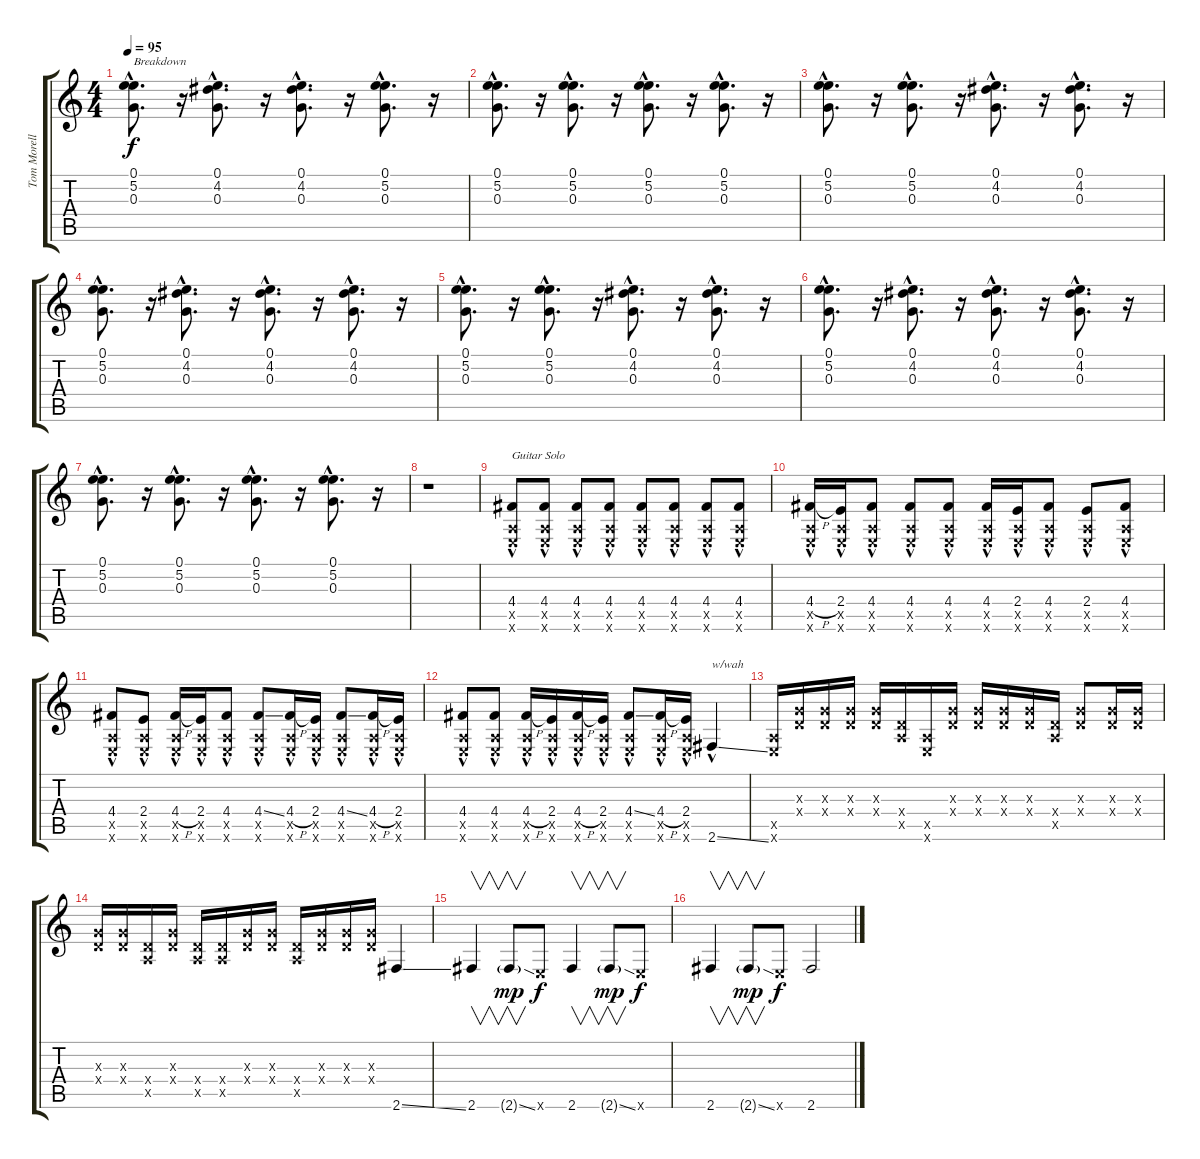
\track ("Tom Morello" "Tom Morell") {instrument overdrivenguitar}
\staff {score tabs}
\tuning (E4 B3 G3 D3 A2 E2) {hide}
\ts (4 4)
\tempo 95
\clef g2
\ks c
(0.1{hac} 5.2{hac} 0.3{hac}).8{d txt "Breakdown" dy f} r.16 (0.1{hac} 4.2{hac} 0.3{hac}).8{d} r.16 (0.1{hac} 4.2{hac} 0.3{hac}).8{d} r.16 (0.1{hac} 5.2{hac} 0.3{hac}).8{d} r.16 |
(0.1{hac} 5.2{hac} 0.3{hac}).8{d} r.16 (0.1{hac} 5.2{hac} 0.3{hac}).8{d} r.16 (0.1{hac} 5.2{hac} 0.3{hac}).8{d} r.16 (0.1{hac} 5.2{hac} 0.3{hac}).8{d} r.16 |
(0.1{hac} 5.2{hac} 0.3{hac}).8{d} r.16 (0.1{hac} 5.2{hac} 0.3{hac}).8{d} r.16 (0.1{hac} 4.2{hac} 0.3{hac}).8{d} r.16 (0.1{hac} 4.2{hac} 0.3{hac}).8{d} r.16 |
(0.1{hac} 5.2{hac} 0.3{hac}).8{d} r.16 (0.1{hac} 4.2{hac} 0.3{hac}).8{d} r.16 (0.1{hac} 4.2{hac} 0.3{hac}).8{d} r.16 (0.1{hac} 4.2{hac} 0.3{hac}).8{d} r.16 |
(0.1{hac} 5.2{hac} 0.3{hac}).8{d} r.16 (0.1{hac} 5.2{hac} 0.3{hac}).8{d} r.16 (0.1{hac} 4.2{hac} 0.3{hac}).8{d} r.16 (0.1{hac} 4.2{hac} 0.3{hac}).8{d} r.16 |
(0.1{hac} 5.2{hac} 0.3{hac}).8{d} r.16 (0.1{hac} 4.2{hac} 0.3{hac}).8{d} r.16 (0.1{hac} 4.2{hac} 0.3{hac}).8{d} r.16 (0.1{hac} 4.2{hac} 0.3{hac}).8{d} r.16 |
(0.1{hac} 5.2{hac} 0.3{hac}).8{d} r.16 (0.1{hac} 5.2{hac} 0.3{hac}).8{d} r.16 (0.1{hac} 5.2{hac} 0.3{hac}).8{d} r.16 (0.1{hac} 5.2{hac} 0.3{hac}).8{d} r.16 |
r.1 |
(4.4{hac} 0.5{hac x} 0.6{hac x}).8{txt "Guitar Solo"} (4.4{hac} 0.5{hac x} 0.6{hac x}).8 (4.4{hac} 0.5{hac x} 0.6{hac x}).8 (4.4{hac} 0.5{hac x} 0.6{hac x}).8 (4.4{hac} 0.5{hac x} 0.6{hac x}).8 (4.4{hac} 0.5{hac x} 0.6{hac x}).8 (4.4{hac} 0.5{hac x} 0.6{hac x}).8 (4.4{hac} 0.5{hac x} 0.6{hac x}).8 |
(4.4{h hac} 0.5{hac x} 0.6{hac x}).16 (2.4{hac} 0.5{hac x} 0.6{hac x}).16 (4.4{hac} 0.5{hac x} 0.6{hac x}).8 (4.4{hac} 0.5{hac x} 0.6{hac x}).8 (4.4{hac} 0.5{hac x} 0.6{hac x}).8 (4.4{hac} 0.5{hac x} 0.6{hac x}).16 (2.4{hac} 0.5{hac x} 0.6{hac x}).16 (4.4{hac} 0.5{hac x} 0.6{hac x}).8 (2.4{hac} 0.5{hac x} 0.6{hac x}).8 (4.4{hac} 0.5{hac x} 0.6{hac x}).8 |
(4.4{hac} 0.5{hac x} 0.6{hac x}).8 (2.4{hac} 0.5{hac x} 0.6{hac x}).8 (4.4{h hac} 0.5{hac x} 0.6{hac x}).16 (2.4{hac} 0.5{hac x} 0.6{hac x}).16 (4.4{hac} 0.5{hac x} 0.6{hac x}).8 (4.4{ss hac} 0.5{hac x} 0.6{hac x}).8 (4.4{h hac} 0.5{hac x} 0.6{hac x}).16 (2.4{hac} 0.5{hac x} 0.6{hac x}).16 (4.4{ss hac} 0.5{hac x} 0.6{hac x}).8 (4.4{h hac} 0.5{hac x} 0.6{hac x}).16 (2.4{hac} 0.5{hac x} 0.6{hac x}).16 |
(4.4{hac} 0.5{hac x} 0.6{hac x}).8 (4.4{hac} 0.5{hac x} 0.6{hac x}).8 (4.4{h hac} 0.5{hac x} 0.6{hac x}).16 (2.4 0.5{hac x} 0.6{hac x}).16 (4.4{h hac} 0.5{hac x} 0.6{hac x}).16 (2.4{hac} 0.5{hac x} 0.6{hac x}).16 (4.4{ss hac} 0.5{hac x} 0.6{hac x}).8 (4.4{h hac} 0.5{hac x} 0.6{hac x}).16 (2.4{hac} 0.5{hac x} 0.6{hac x}).16 2.6{ss hac}.4{txt "w/wah"} |
(0.5{x} 0.6{x}).16 (0.3{x} 0.4{x}).16 (0.3{x} 0.4{x}).16 (0.3{x} 0.4{x}).16 (0.3{x} 0.4{x}).16 (0.4{x} 0.5{x}).16 (0.5{x} 0.6{x}).16 (0.3{x} 0.4{x}).16 (0.3{x} 0.4{x}).16 (0.3{x} 0.4{x}).16 (0.3{x} 0.4{x}).16 (0.4{x} 0.5{x}).16 (0.3{x} 0.4{x}).8 (0.3{x} 0.4{x}).16 (0.3{x} 0.4{x}).16 |
(0.3{x} 0.4{x}).16 (0.3{x} 0.4{x}).16 (0.4{x} 0.5{x}).16 (0.3{x} 0.4{x}).16 (0.4{x} 0.5{x}).16 (0.4{x} 0.5{x}).16 (0.3{x} 0.4{x}).16 (0.3{x} 0.4{x}).16 (0.4{x} 0.5{x}).16 (0.3{x} 0.4{x}).16 (0.3{x} 0.4{x}).16 (0.3{x} 0.4{x}).16 2.6{ss}.4 |
2.6.4{v} 2.6{ss g}.8{v dy mp} 0.6{x}.8{dy f} 2.6.4{v} 2.6{ss g}.8{v dy mp} 0.6{x}.8{dy f} |
2.6.4{v} 2.6{ss g}.8{v dy mp} 0.6{x}.8{dy f} 2.6.2
